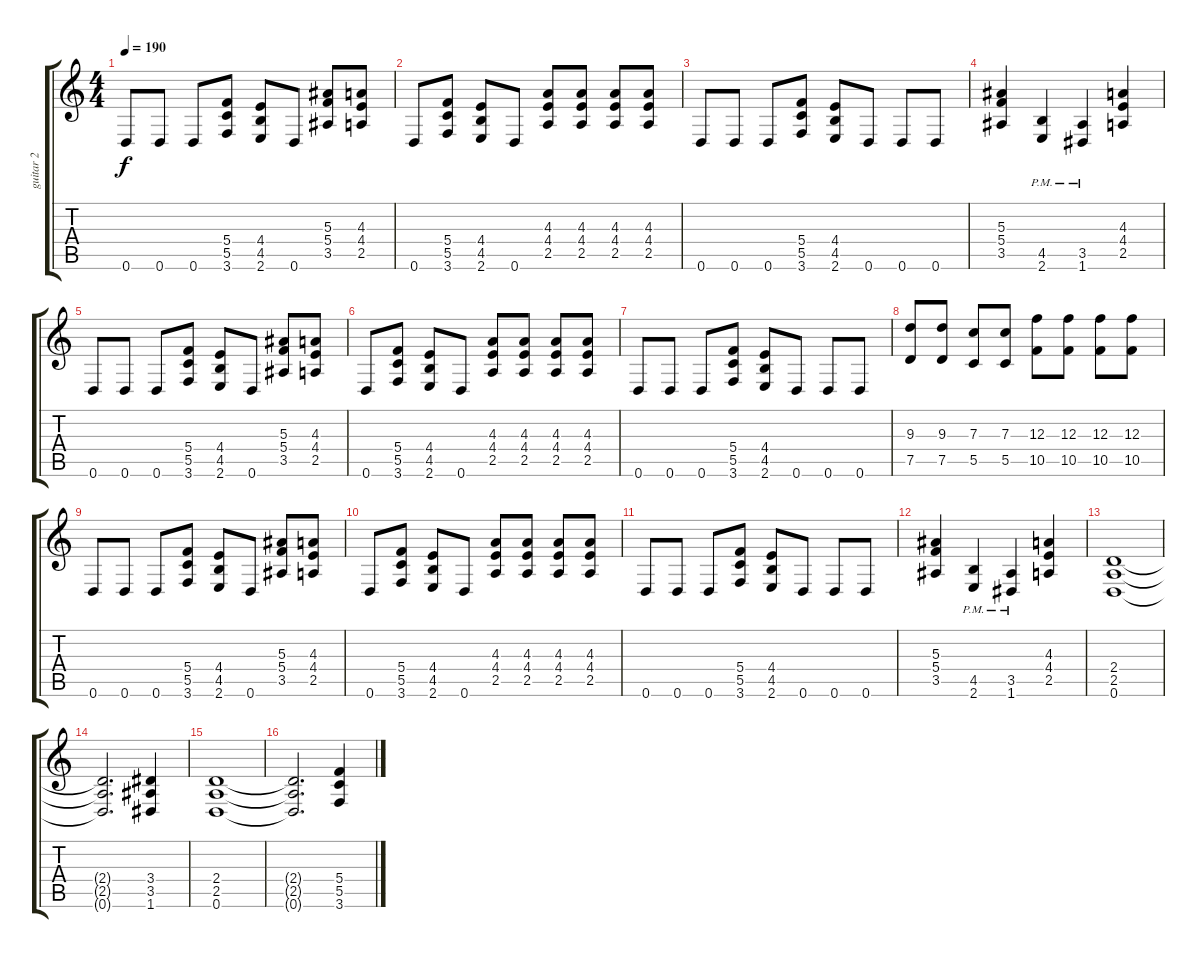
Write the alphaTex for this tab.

\track ("guitar 2" "guitar 2") {instrument overdrivenguitar}
\staff {score tabs}
\tuning (D4 A3 F3 C3 G2 D2) {hide}
\ts (4 4)
\tempo 190
\clef g2
\ks c
0.6.8{dy f} 0.6.8 0.6.8 (5.4 5.5 3.6).8 (4.4 4.5 2.6).8 0.6.8 (5.3 5.4 3.5).8 (4.3 4.4 2.5).8 |
0.6.8 (5.4 5.5 3.6).8 (4.4 4.5 2.6).8 0.6.8 (4.3 4.4 2.5).8 (4.3 4.4 2.5).8 (4.3 4.4 2.5).8 (4.3 4.4 2.5).8 |
0.6.8 0.6.8 0.6.8 (5.4 5.5 3.6).8 (4.4 4.5 2.6).8 0.6.8 0.6.8 0.6.8 |
(5.3 5.4 3.5).4 (4.5{pm} 2.6{pm}).4 (3.5{pm} 1.6{pm}).4 (4.3 4.4 2.5).4 |
0.6.8 0.6.8 0.6.8 (5.4 5.5 3.6).8 (4.4 4.5 2.6).8 0.6.8 (5.3 5.4 3.5).8 (4.3 4.4 2.5).8 |
0.6.8 (5.4 5.5 3.6).8 (4.4 4.5 2.6).8 0.6.8 (4.3 4.4 2.5).8 (4.3 4.4 2.5).8 (4.3 4.4 2.5).8 (4.3 4.4 2.5).8 |
0.6.8 0.6.8 0.6.8 (5.4 5.5 3.6).8 (4.4 4.5 2.6).8 0.6.8 0.6.8 0.6.8 |
(9.3 7.5).8 (9.3 7.5).8 (7.3 5.5).8 (7.3 5.5).8 (12.3 10.5).8 (12.3 10.5).8 (12.3 10.5).8 (12.3 10.5).8 |
0.6.8 0.6.8 0.6.8 (5.4 5.5 3.6).8 (4.4 4.5 2.6).8 0.6.8 (5.3 5.4 3.5).8 (4.3 4.4 2.5).8 |
0.6.8 (5.4 5.5 3.6).8 (4.4 4.5 2.6).8 0.6.8 (4.3 4.4 2.5).8 (4.3 4.4 2.5).8 (4.3 4.4 2.5).8 (4.3 4.4 2.5).8 |
0.6.8 0.6.8 0.6.8 (5.4 5.5 3.6).8 (4.4 4.5 2.6).8 0.6.8 0.6.8 0.6.8 |
(5.3 5.4 3.5).4 (4.5{pm} 2.6{pm}).4 (3.5{pm} 1.6{pm}).4 (4.3 4.4 2.5).4 |
(2.4 2.5 0.6).1 |
(2.4{t} 2.5{t} 0.6{t}).2{d} (3.4 3.5 1.6).4 |
(2.4 2.5 0.6).1 |
(2.4{t} 2.5{t} 0.6{t}).2{d} (5.4 5.5 3.6).4
